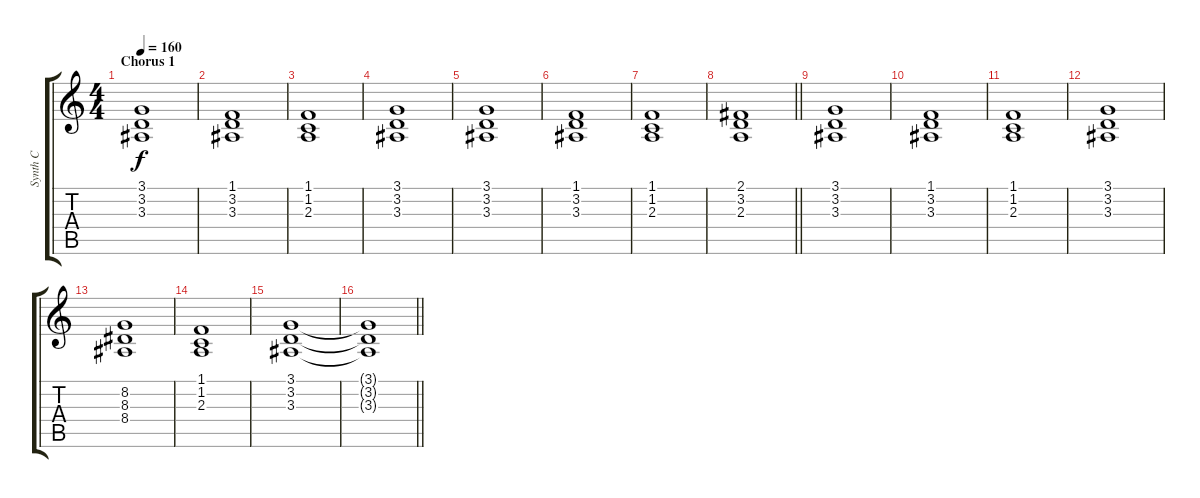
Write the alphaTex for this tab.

\track ("Synth C" "Synth C") {instrument pad4choir}
\staff {score tabs}
\tuning (E4 B3 G3 D3 A2 E2) {hide}
\ts (4 4)
\section ("" "Chorus 1")
\tempo 160
\clef g2
\ks c
(3.1 3.2 3.3).1{dy f} |
(1.1 3.2 3.3).1 |
(1.1 1.2 2.3).1 |
(3.1 3.2 3.3).1 |
(3.1 3.2 3.3).1 |
(1.1 3.2 3.3).1 |
(1.1 1.2 2.3).1 |
\barLineRight lightlight
(2.1 3.2 2.3).1 |
(3.1 3.2 3.3).1 |
(1.1 3.2 3.3).1 |
(1.1 1.2 2.3).1 |
(3.1 3.2 3.3).1 |
(8.2 8.3 8.4).1 |
(1.1 1.2 2.3).1 |
(3.1 3.2 3.3).1 |
\barLineRight lightlight
(3.1{t} 3.2{t} 3.3{t}).1
